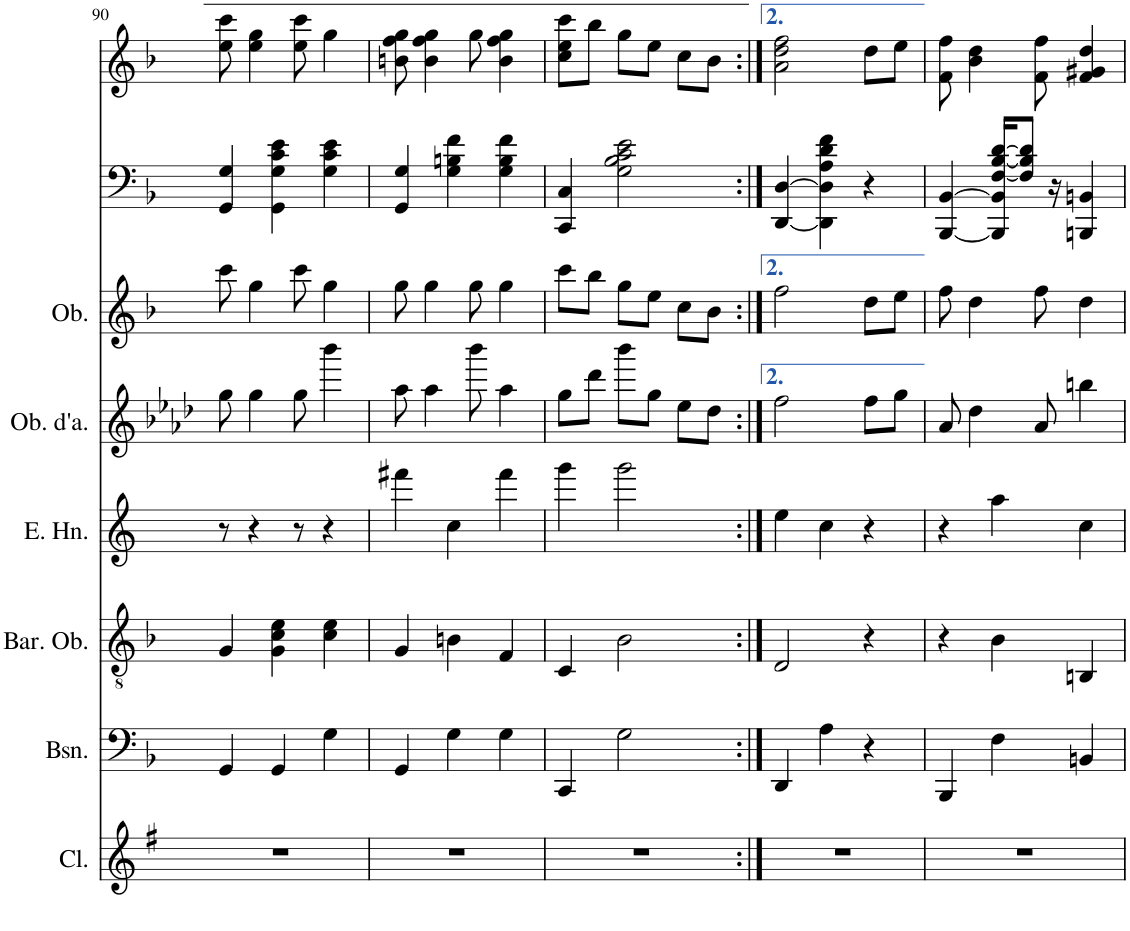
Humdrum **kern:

**kern	**kern	**kern	**kern	**kern	**kern	**kern	**kern
*part8	*part7	*part6	*part5	*part4	*part3	*part2	*part1
*staff8	*staff7	*staff6	*staff5	*staff4	*staff3	*staff2	*staff1
*I"Clarinet	*I"Bassoon	*I"Baritone Oboe	*I"English Horn	*I"Oboe d'amore	*I"Oboe	*I"LH-1	*I"RH-1
*I'Cl.	*I'Bsn.	*I'Bar. Ob.	*I'E. Hn.	*I'Ob. d'a.	*I'Ob.	*	*
!!LO:PB:g=z
*clefG2	*clefF4	*clefGv2	*clefG2	*clefG2	*clefG2	*clefF4	*clefG2
*Trd1c2	*	*	*Trd4c7	*Trd2c3	*	*	*
*k[f#]	*k[b-]	*k[b-]	*k[]	*k[b-e-a-d-]	*k[b-]	*k[b-]	*k[b-]
*M3/4	*M3/4	*M3/4	*M3/4	*M3/4	*M3/4	*M3/4	*M3/4
=90	=90	=90	=90	=90	=90	=90	=90
2.r	4GG/	4G/	8r	8gg\	8ccc\	4GG/ 4G/	8ee\ 8ccc\
.	.	.	4r	4gg\	4gg\	.	4ee\ 4gg\
.	4GG/	4G\ 4c\ 4e\	.	.	.	4GG\ 4G\ 4c\ 4e\	.
.	.	.	8r	8gg\	8ccc\	.	8ee\ 8ccc\
.	4G\	4c\ 4e\	4r	4bbb-\	4gg\	4G\ 4c\ 4e\	4gg\
=91	=91	=91	=91	=91	=91	=91	=91
2.r	4GG/	4G/	4fff#X\	8aaa-\	8gg\	4GG/ 4G/	8bn\ 8ff\ 8gg\
.	.	.	.	4aaa-\	4gg\	.	4b\ 4ff\ 4gg\
.	4G\	4Bn\	4cc\	.	.	4G\ 4Bn\ 4f\	.
.	.	.	.	8bbb-\	8gg\	.	8gg\
.	4G\	4F/	4fff#\	4aaa-\	4gg\	4G\ 4B\ 4f\	4b\ 4ff\ 4gg\
=92	=92	=92	=92	=92	=92	=92	=92
2.r	4CC/	4C/	4ggg\	8gg\L	8ccc\L	4CC/ 4C/	8cc\ 8ee\ 8ccc\L
.	.	.	.	8ddd-\J	8bb-\J	.	8bb-\J
.	2G\	2B-\	2ggg\	8bbb-\L	8gg\L	2G\ 2B-\ 2c\ 2e\	8gg\L
.	.	.	.	8gg\J	8ee\J	.	8ee\J
.	.	.	.	8ee-\L	8cc\L	.	8cc\L
.	.	.	.	8dd-\J	8b-\J	.	8b-\J
=93:|!	=93:|!	=93:|!	=93:|!	=93:|!	=93:|!	=93:|!	=93:|!
2.r	4DD/	2D/	4ee\	2ff\	2ff\	[4DD/ [4D/	2a\ 2dd\ 2ff\
.	4A\	.	4cc\	.	.	4DD\] 4D\] 4A\ 4d\ 4f\	.
.	4r	4r	4r	8ff\L	8dd\L	4r	8dd\L
.	.	.	.	8gg\J	8ee\J	.	8ee\J
=94	=94	=94	=94	=94	=94	=94	=94
2.r	4BBB-/	4r	4r	8aa-/	8ff\	[4BBB-/ [4BB-/	8f\ 8ff\
.	.	.	.	4dd-\	4dd\	.	4b-\ 4dd\
.	4F\	4B-\	4aa\	.	.	16BBB-/] 16BB-/] [16F/ [16B-/ [16d/KL	.
.	.	.	.	.	.	8F/] 8B-/] 8d/]J	.
.	.	.	.	8aa-/	8ff\	.	8f\ 8ff\
.	.	.	.	.	.	16r	.
.	4BBn/	4BBn/	4cc\	4bbn\	4dd\	4BBBn/ 4BBn/	4f/ 4g#X/ 4dd/
=	=	=	=	=	=	=	=
*-	*-	*-	*-	*-	*-	*-	*-
